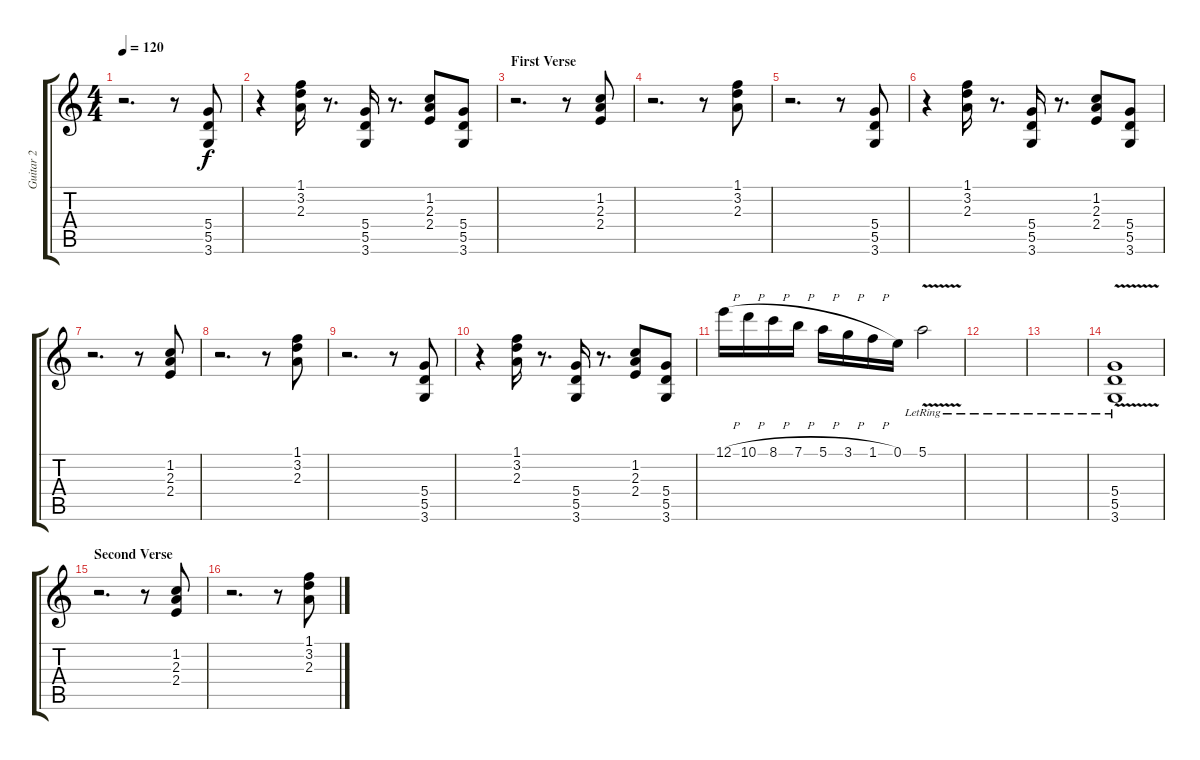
\track ("Guitar 2 " "Guitar 2 ") {instrument distortionguitar}
\staff {score tabs}
\tuning (E4 B3 G3 D3 A2 E2) {hide}
\ts (4 4)
\tempo 120
\clef g2
\ks c
r.2{d dy f} r.8 (5.4 5.5 3.6).8 |
r.4 (1.1 3.2 2.3).16 r.8{d} (5.4 5.5 3.6).16 r.8{d} (1.2 2.3 2.4).8 (5.4 5.5 3.6).8 |
\section ("" "First Verse")
r.2{d} r.8 (1.2 2.3 2.4).8 |
r.2{d} r.8 (1.1 3.2 2.3).8 |
r.2{d} r.8 (5.4 5.5 3.6).8 |
r.4 (1.1 3.2 2.3).16 r.8{d} (5.4 5.5 3.6).16 r.8{d} (1.2 2.3 2.4).8 (5.4 5.5 3.6).8 |
r.2{d} r.8 (1.2 2.3 2.4).8 |
r.2{d} r.8 (1.1 3.2 2.3).8 |
r.2{d} r.8 (5.4 5.5 3.6).8 |
r.4 (1.1 3.2 2.3).16 r.8{d} (5.4 5.5 3.6).16 r.8{d} (1.2 2.3 2.4).8 (5.4 5.5 3.6).8 |
12.1{h}.16 10.1{h}.16 8.1{h}.16 7.1{h}.16 5.1{h}.16 3.1{h}.16 1.1{h}.16 0.1.16 5.1{v lr}.2 |
|
|
(5.4{lr} 5.5{lr} 3.6{v lr}).1 |
\section ("" "Second Verse")
r.2{d} r.8 (1.2 2.3 2.4).8 |
r.2{d} r.8 (1.1 3.2 2.3).8
